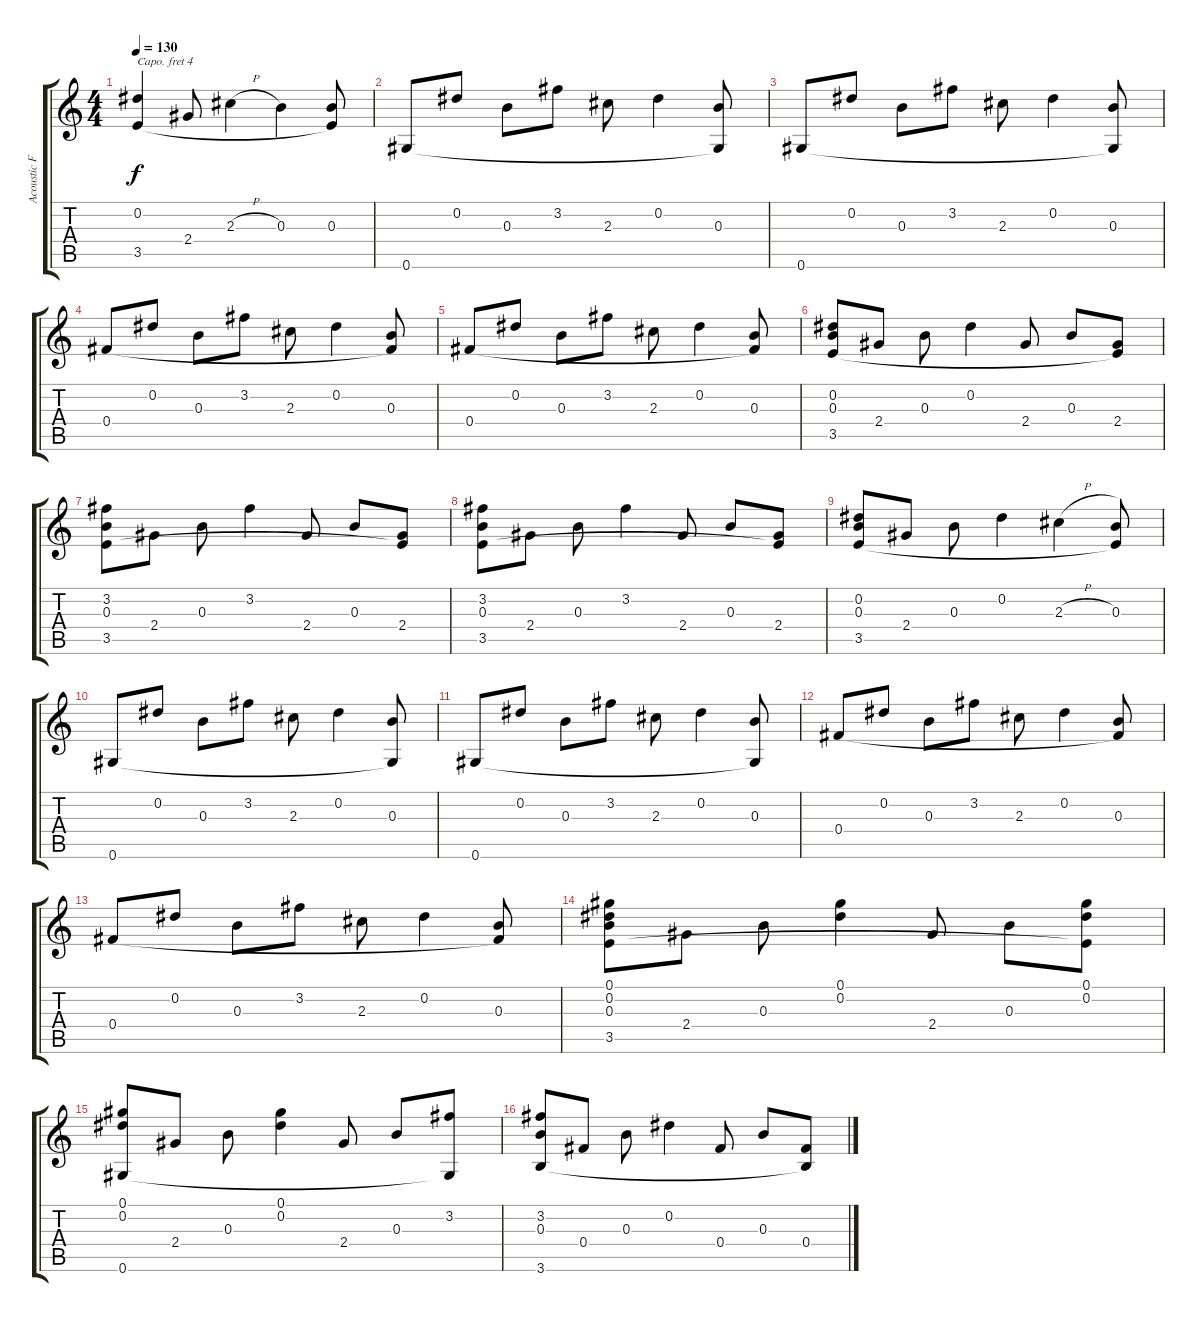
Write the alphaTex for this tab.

\track ("Acoustic Fingerstyle Guitar Arrangement" "Acoustic F") {instrument acousticguitarnylon}
\staff {score tabs}
\capo 4
\tuning (E4 B3 G3 D3 A2 E2) {hide}
\ts (4 4)
\tempo 130
\clef g2
\ks c
(0.2 3.5).4{dy f} 2.4.8 2.3{h}.4 0.3.4 (0.3 3.5{t}).8 |
0.6.8 0.2.8 0.3.8 3.2.8 2.3.8 0.2.4 (0.3 0.6{t}).8 |
0.6.8 0.2.8 0.3.8 3.2.8 2.3.8 0.2.4 (0.3 0.6{t}).8 |
0.4.8 0.2.8 0.3.8 3.2.8 2.3.8 0.2.4 (0.3 0.4{t}).8 |
0.4.8 0.2.8 0.3.8 3.2.8 2.3.8 0.2.4 (0.3 0.4{t}).8 |
(0.2 0.3 3.5).8 2.4.8 0.3.8 0.2.4 2.4.8 0.3.8 (2.4 3.5{t}).8 |
(3.2 0.3 3.5).8 2.4.8 0.3.8 3.2.4 2.4.8 0.3.8 (2.4 3.5{t}).8 |
(3.2 0.3 3.5).8 2.4.8 0.3.8 3.2.4 2.4.8 0.3.8 (2.4 3.5{t}).8 |
(0.2 0.3 3.5).8 2.4.8 0.3.8 0.2.4 2.3{h}.4 (0.3 3.5{t}).8 |
0.6.8 0.2.8 0.3.8 3.2.8 2.3.8 0.2.4 (0.3 0.6{t}).8 |
0.6.8 0.2.8 0.3.8 3.2.8 2.3.8 0.2.4 (0.3 0.6{t}).8 |
0.4.8 0.2.8 0.3.8 3.2.8 2.3.8 0.2.4 (0.3 0.4{t}).8 |
0.4.8 0.2.8 0.3.8 3.2.8 2.3.8 0.2.4 (0.3 0.4{t}).8 |
(0.1 0.2 0.3 3.5).8 2.4.8 0.3.8 (0.1 0.2).4 2.4.8 0.3.8 (0.1 0.2 3.5{t}).8 |
(0.1 0.2 0.6).8 2.4.8 0.3.8 (0.1 0.2).4 2.4.8 0.3.8 (3.2 0.6{t}).8 |
(3.2 0.3 3.6).8 0.4.8 0.3.8 0.2.4 0.4.8 0.3.8 (0.4 3.6{t}).8
